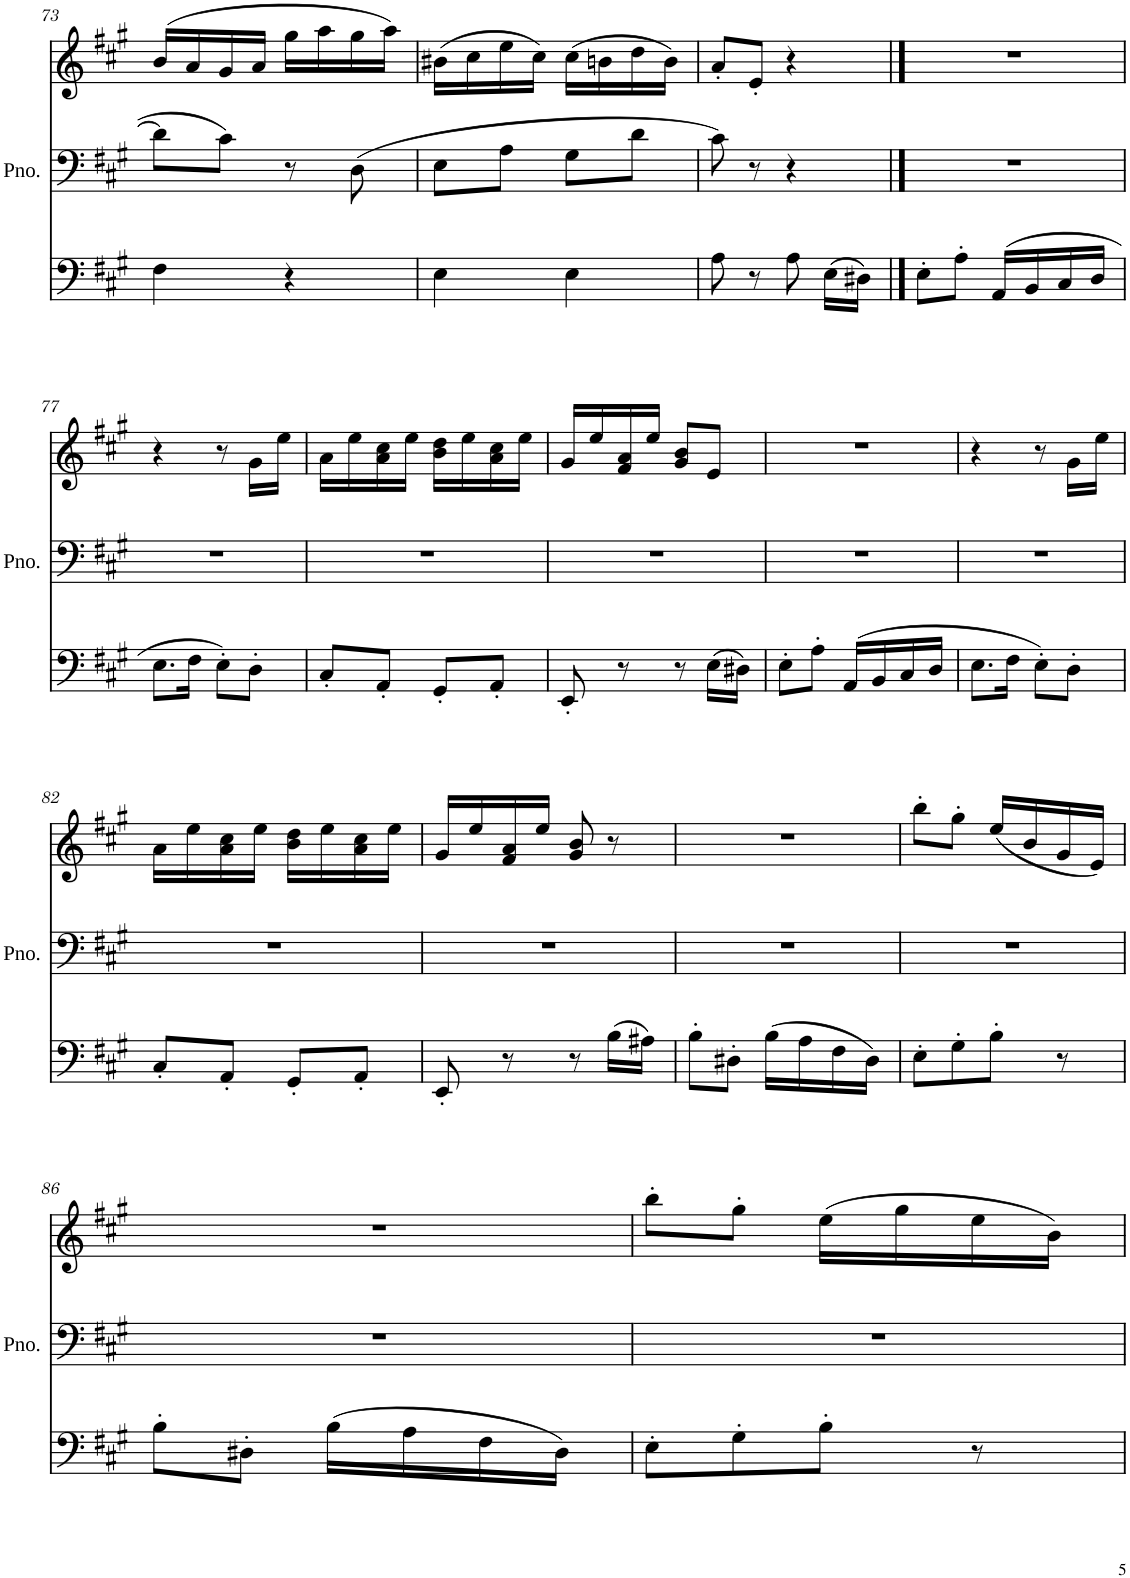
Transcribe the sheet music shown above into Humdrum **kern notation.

**kern	**kern	**kern
*part1	*part1	*part1
*staff3	*staff2	*staff1
*I"Piano	*	*
*I'Pno.	*	*
!!LO:PB:g=z
*clefF4	*clefF4	*clefG2
*k[f#c#g#]	*k[f#c#g#]	*k[f#c#g#]
*M2/4	*M2/4	*M2/4
=73	=73	=73
4F#\	8d\L]	(16b/LL
.	.	16a/
.	8c#\J	16g#/
.	.	16a/JJ
4r	8r	16gg#\LL
.	.	16aa\
.	8D\	16gg#\
.	.	16aa\JJ)
=74	=74	=74
4E\	8E\L	(16b#X\LL
.	.	16cc#\
.	8A\J	16ee\
.	.	16cc#\JJ)
4E\	8G#\L	(16cc#\LL
.	.	16bn\
.	8d\J	16dd\
.	.	16b\JJ)
=75	=75	=75
8A\	8c#\	8a'/L
8r	8r	8e'/J
8A\	4r	4r
16E\LL	.	.
16D#X\JJ	.	.
==76	==76	==76
8E'\L	2r	2r
8A'\J	.	.
16AA/LL	.	.
16BB/	.	.
16C#/	.	.
16D/JJ	.	.
!!LO:LB:g=z
=77	=77	=77
8.E\L	2r	4r
16F#\Jk	.	.
8E'\L	.	8r
8D'\J	.	16g#\LL
.	.	16ee\JJ
=78	=78	=78
8C#'/L	2r	16a\LL
.	.	16ee\
8AA'/J	.	16a\ 16cc#\
.	.	16ee\JJ
8GG#'/L	.	16b\ 16dd\LL
.	.	16ee\
8AA'/J	.	16a\ 16cc#\
.	.	16ee\JJ
=79	=79	=79
8EE'/	2r	16g#/LL
.	.	16ee/
8r	.	16f#/ 16a/
.	.	16ee/JJ
8r	.	8g#/ 8b/L
16E\LL	.	8e/J
16D#X\JJ	.	.
=80	=80	=80
8E'\L	2r	2r
8A'\J	.	.
16AA/LL	.	.
16BB/	.	.
16C#/	.	.
16D/JJ	.	.
=81	=81	=81
8.E\L	2r	4r
16F#\Jk	.	.
8E'\L	.	8r
8D'\J	.	16g#\LL
.	.	16ee\JJ
!!LO:LB:g=z
=82	=82	=82
8C#'/L	2r	16a\LL
.	.	16ee\
8AA'/J	.	16a\ 16cc#\
.	.	16ee\JJ
8GG#'/L	.	16b\ 16dd\LL
.	.	16ee\
8AA'/J	.	16a\ 16cc#\
.	.	16ee\JJ
=83	=83	=83
8EE'/	2r	16g#/LL
.	.	16ee/
8r	.	16f#/ 16a/
.	.	16ee/JJ
8r	.	8g#/ 8b/
16B\LL	.	8r
16A#X\JJ	.	.
=84	=84	=84
8B'\L	2r	2r
8D#X'\J	.	.
16B\LL	.	.
16A\	.	.
16F#\	.	.
16D#\JJ	.	.
=85	=85	=85
8E'\L	2r	8bb'\L
8G#'\	.	8gg#'\J
8B'\J	.	(16ee/LL
.	.	16b/
8r	.	16g#/
.	.	16e/JJ)
!!LO:LB:g=z
=86	=86	=86
8B'\L	2r	2r
8D#X'\J	.	.
16B\LL	.	.
16A\	.	.
16F#\	.	.
16D#\JJ	.	.
=87	=87	=87
8E'\L	2r	8bb'\L
8G#'\	.	8gg#'\J
8B'\J	.	(16ee\LL
.	.	16gg#\
8r	.	16ee\
.	.	16b\JJ)
=	=	=
*-	*-	*-
